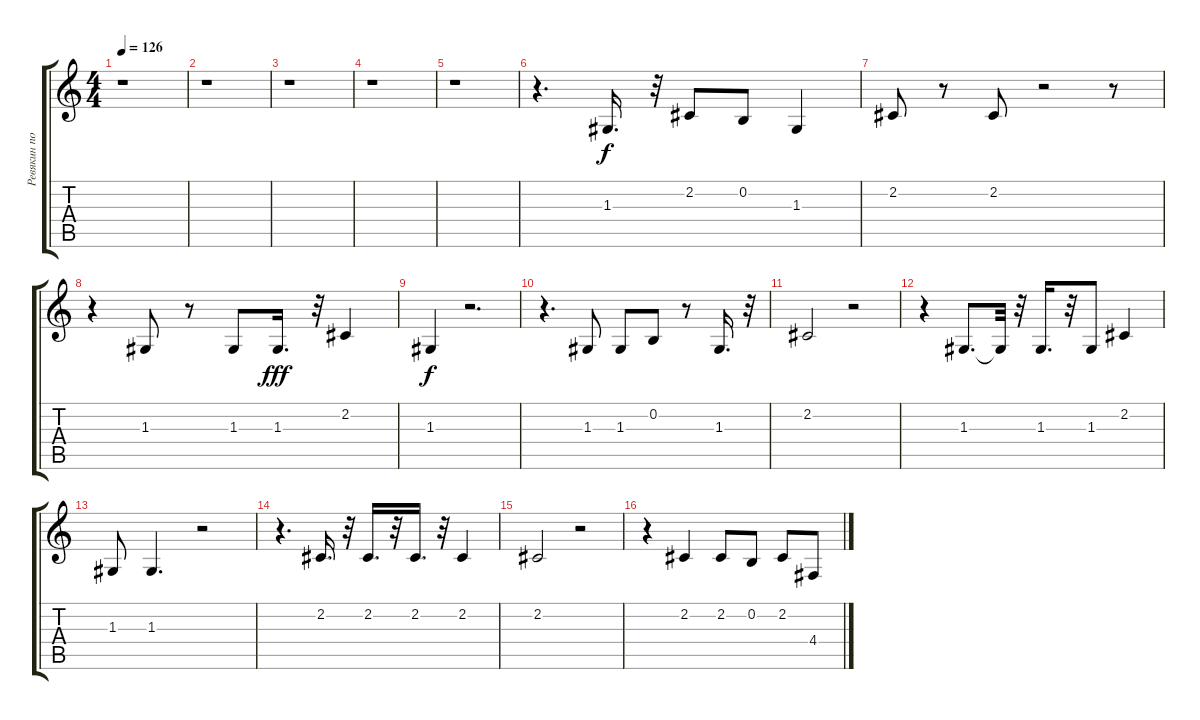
\track ("Ревякин поёт" "Ревякин по") {instrument altosax}
\staff {score tabs}
\tuning (E4 B3 G3 D3 A2 E2) {hide}
\ts (4 4)
\tempo 126
\clef g2
\ks c
r.1{dy f} |
r.1 |
r.1 |
r.1 |
r.1 |
r.4{d} 1.3.16{d} r.32 2.2.8 0.2.8 1.3.4 |
2.2.8 r.8 2.2.8 r.2 r.8 |
r.4 1.3.8 r.8 1.3.8 1.3.16{d dy fff} r.32 2.2.4 |
1.3.4{dy f} r.2{d} |
r.4{d} 1.3.8 1.3.8 0.2.8 r.8 1.3.16{d} r.32 |
2.2.2 r.2 |
r.4 1.3.8{d} 1.3{t}.32 r.32 1.3.16{d} r.32 1.3.8 2.2.4 |
1.3.8 1.3.4{d} r.2 |
r.4{d} 2.2.16{d} r.32 2.2.16{d} r.32 2.2.16{d} r.32 2.2.4 |
2.2.2 r.2 |
r.4 2.2.4 2.2.8 0.2.8 2.2.8 4.4.8
